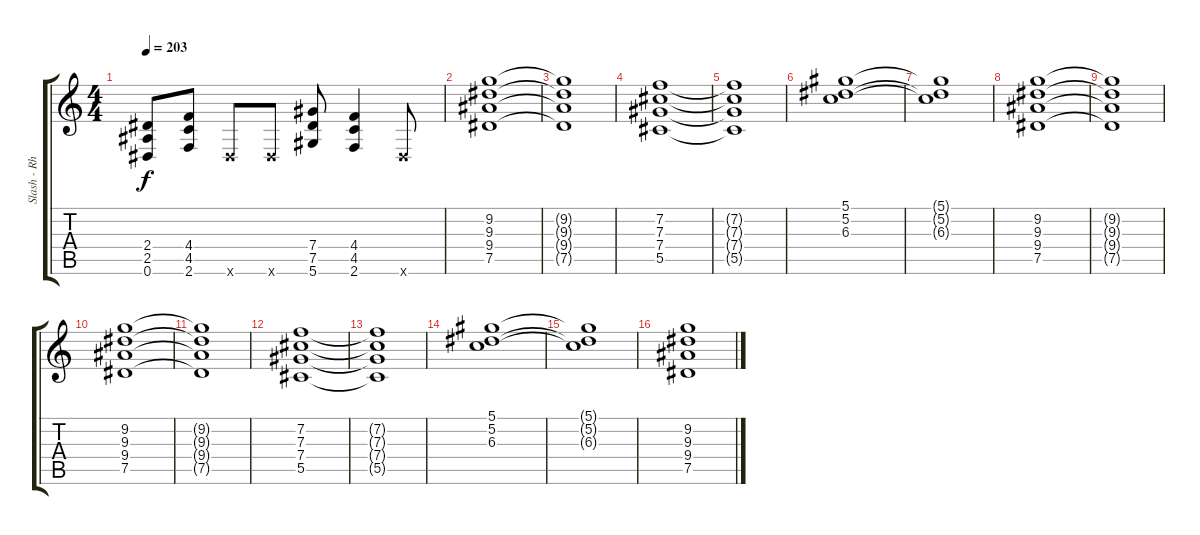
\track ("Slash - Rhythm" "Slash - Rh") {instrument distortionguitar}
\staff {score tabs}
\tuning (Eb4 Bb3 Gb3 Db3 Ab2 Eb2) {hide}
\ts (4 4)
\tempo 203
\clef g2
\ks c
(2.4 2.5 0.6).8{dy f} (4.4 4.5 2.6).8 0.6{x}.8 0.6{x}.8 (7.4 7.5 5.6).8 (4.4 4.5 2.6).4 0.6{x}.8 |
(9.2 9.3 9.4 7.5).1 |
(9.2{t} 9.3{t} 9.4{t} 7.5{t}).1 |
(7.2 7.3 7.4 5.5).1 |
(7.2{t} 7.3{t} 7.4{t} 5.5{t}).1 |
(5.1 5.2 6.3).1 |
(5.1{t} 5.2{t} 6.3{t}).1 |
(9.2 9.3 9.4 7.5).1 |
(9.2{t} 9.3{t} 9.4{t} 7.5{t}).1 |
(9.2 9.3 9.4 7.5).1 |
(9.2{t} 9.3{t} 9.4{t} 7.5{t}).1 |
(7.2 7.3 7.4 5.5).1 |
(7.2{t} 7.3{t} 7.4{t} 5.5{t}).1 |
(5.1 5.2 6.3).1 |
(5.1{t} 5.2{t} 6.3{t}).1 |
(9.2 9.3 9.4 7.5).1
